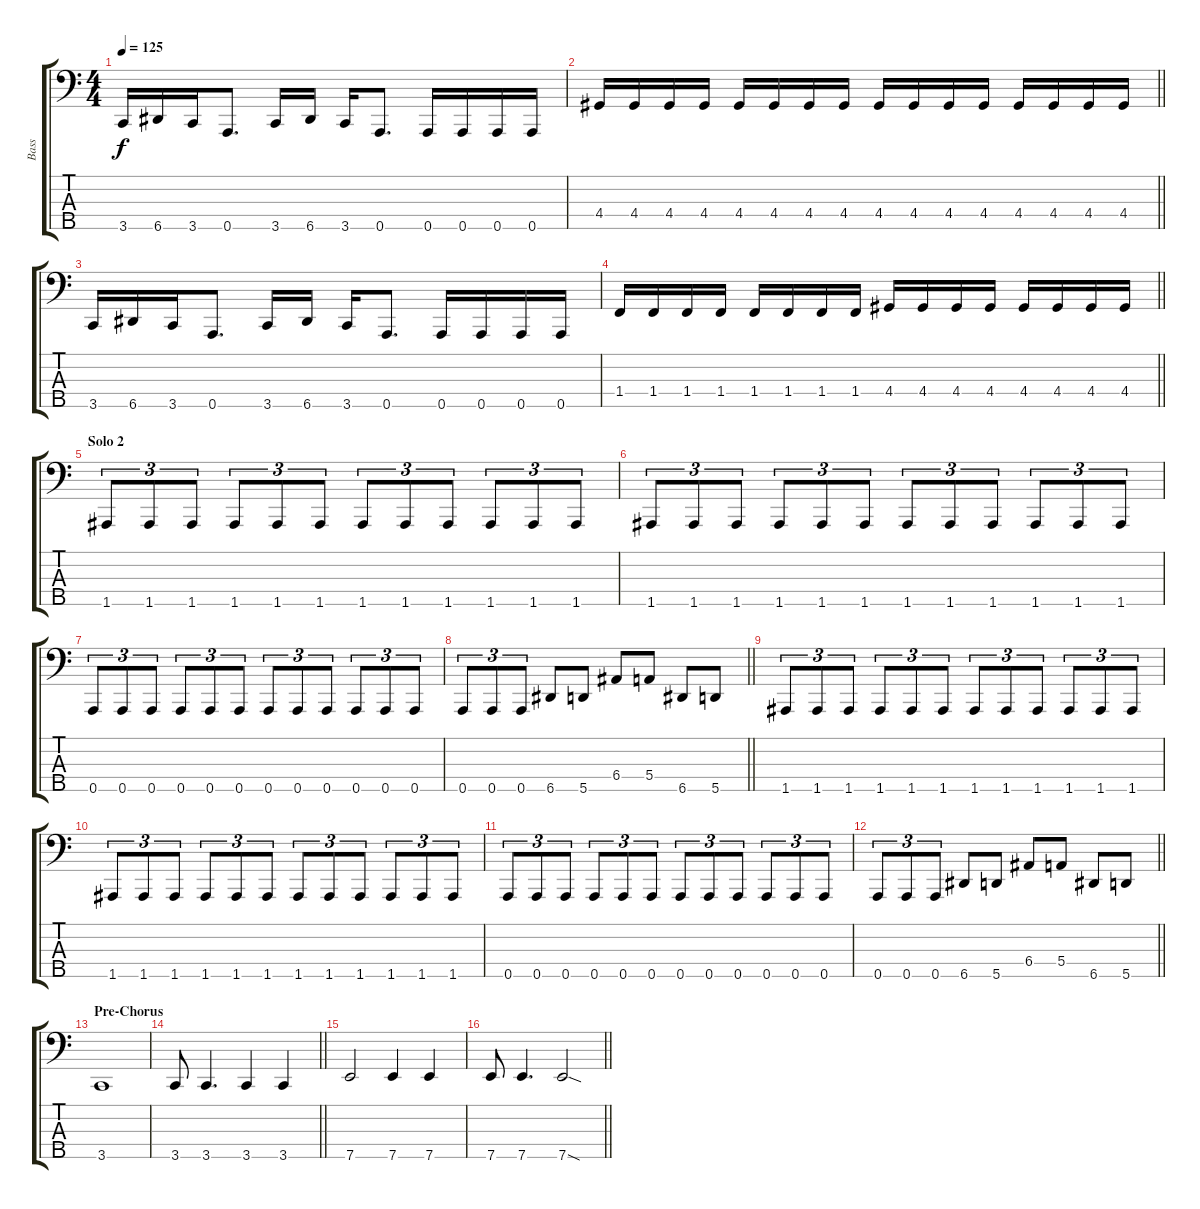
\track ("Bass" "Bass") {instrument electricbasspick}
\staff {score tabs}
\tuning (G2 D2 A1 E1 A0) {hide}
\ts (4 4)
\tempo 125
\clef f4
\ks c
3.5.16{dy f} 6.5.16 3.5.16 0.5.8{d} 3.5.16 6.5.16 3.5.16 0.5.8{d} 0.5.16 0.5.16 0.5.16 0.5.16 |
\barLineRight lightlight
4.4.16 4.4.16 4.4.16 4.4.16 4.4.16 4.4.16 4.4.16 4.4.16 4.4.16 4.4.16 4.4.16 4.4.16 4.4.16 4.4.16 4.4.16 4.4.16 |
3.5.16 6.5.16 3.5.16 0.5.8{d} 3.5.16 6.5.16 3.5.16 0.5.8{d} 0.5.16 0.5.16 0.5.16 0.5.16 |
\barLineRight lightlight
1.4.16 1.4.16 1.4.16 1.4.16 1.4.16 1.4.16 1.4.16 1.4.16 4.4.16 4.4.16 4.4.16 4.4.16 4.4.16 4.4.16 4.4.16 4.4.16 |
\section ("" "Solo 2")
1.5.8{tu (3 2)} 1.5.8{tu (3 2)} 1.5.8{tu (3 2)} 1.5.8{tu (3 2)} 1.5.8{tu (3 2)} 1.5.8{tu (3 2)} 1.5.8{tu (3 2)} 1.5.8{tu (3 2)} 1.5.8{tu (3 2)} 1.5.8{tu (3 2)} 1.5.8{tu (3 2)} 1.5.8{tu (3 2)} |
1.5.8{tu (3 2)} 1.5.8{tu (3 2)} 1.5.8{tu (3 2)} 1.5.8{tu (3 2)} 1.5.8{tu (3 2)} 1.5.8{tu (3 2)} 1.5.8{tu (3 2)} 1.5.8{tu (3 2)} 1.5.8{tu (3 2)} 1.5.8{tu (3 2)} 1.5.8{tu (3 2)} 1.5.8{tu (3 2)} |
0.5.8{tu (3 2)} 0.5.8{tu (3 2)} 0.5.8{tu (3 2)} 0.5.8{tu (3 2)} 0.5.8{tu (3 2)} 0.5.8{tu (3 2)} 0.5.8{tu (3 2)} 0.5.8{tu (3 2)} 0.5.8{tu (3 2)} 0.5.8{tu (3 2)} 0.5.8{tu (3 2)} 0.5.8{tu (3 2)} |
\barLineRight lightlight
0.5.8{tu (3 2)} 0.5.8{tu (3 2)} 0.5.8{tu (3 2)} 6.5.8 5.5.8 6.4.8 5.4.8 6.5.8 5.5.8 |
1.5.8{tu (3 2)} 1.5.8{tu (3 2)} 1.5.8{tu (3 2)} 1.5.8{tu (3 2)} 1.5.8{tu (3 2)} 1.5.8{tu (3 2)} 1.5.8{tu (3 2)} 1.5.8{tu (3 2)} 1.5.8{tu (3 2)} 1.5.8{tu (3 2)} 1.5.8{tu (3 2)} 1.5.8{tu (3 2)} |
1.5.8{tu (3 2)} 1.5.8{tu (3 2)} 1.5.8{tu (3 2)} 1.5.8{tu (3 2)} 1.5.8{tu (3 2)} 1.5.8{tu (3 2)} 1.5.8{tu (3 2)} 1.5.8{tu (3 2)} 1.5.8{tu (3 2)} 1.5.8{tu (3 2)} 1.5.8{tu (3 2)} 1.5.8{tu (3 2)} |
0.5.8{tu (3 2)} 0.5.8{tu (3 2)} 0.5.8{tu (3 2)} 0.5.8{tu (3 2)} 0.5.8{tu (3 2)} 0.5.8{tu (3 2)} 0.5.8{tu (3 2)} 0.5.8{tu (3 2)} 0.5.8{tu (3 2)} 0.5.8{tu (3 2)} 0.5.8{tu (3 2)} 0.5.8{tu (3 2)} |
\barLineRight lightlight
0.5.8{tu (3 2)} 0.5.8{tu (3 2)} 0.5.8{tu (3 2)} 6.5.8 5.5.8 6.4.8 5.4.8 6.5.8 5.5.8 |
\section ("" "Pre-Chorus")
3.5.1 |
\barLineRight lightlight
3.5.8 3.5.4{d} 3.5.4 3.5.4 |
7.5.2 7.5.4 7.5.4 |
\barLineRight lightlight
7.5.8 7.5.4{d} 7.5{sod}.2
